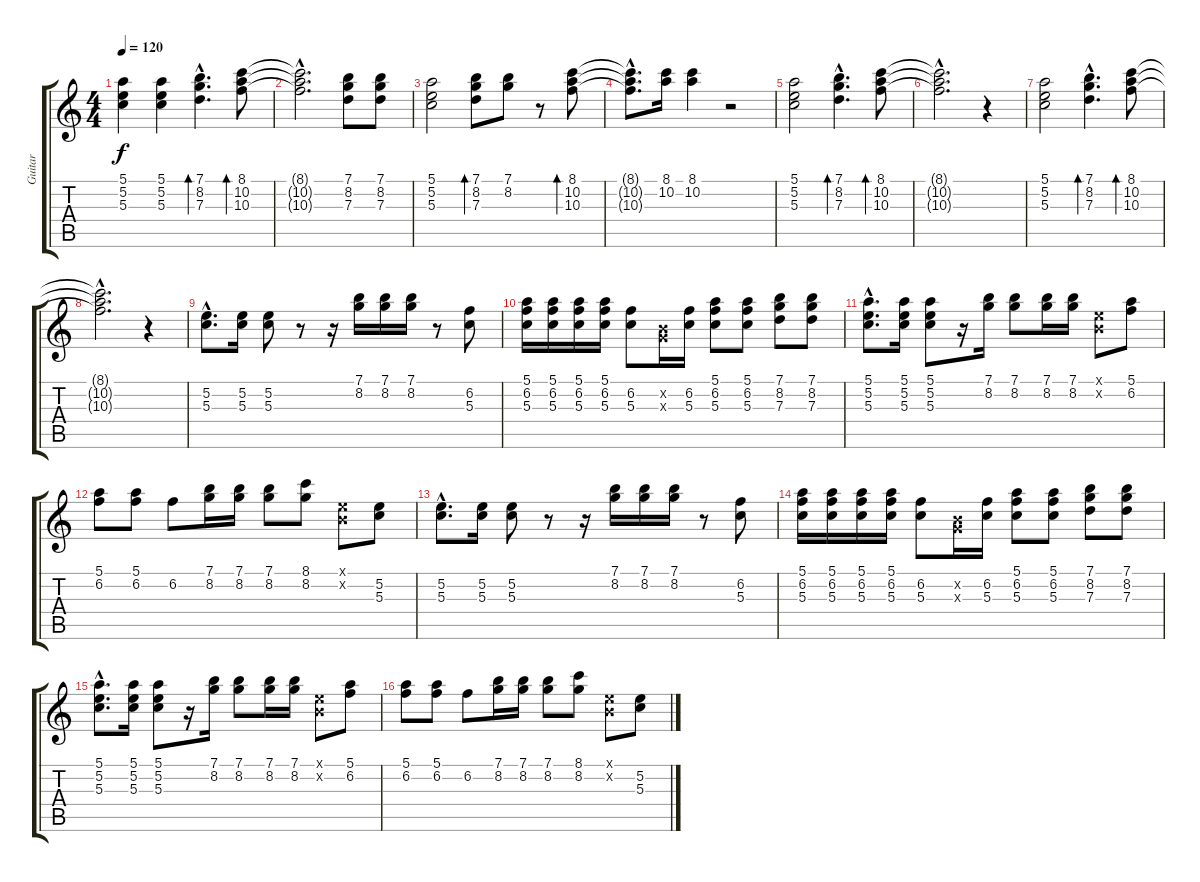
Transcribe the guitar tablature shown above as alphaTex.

\track ("Guitar" "Guitar") {instrument electricguitarclean}
\staff {score tabs}
\tuning (E4 B3 G3 D3 A2 E2) {hide}
\ts (4 4)
\tempo 120
\clef g2
\ks c
(5.1 5.2 5.3).4{dy f} (5.1 5.2 5.3).4 (7.1{hac} 8.2{hac} 7.3{hac}).4{d bd 480} (8.1 10.2 10.3).8{bd 480} |
(8.1{hac t} 10.2{hac t} 10.3{hac t}).2{d} (7.1 8.2 7.3).8 (7.1 8.2 7.3).8 |
(5.1 5.2 5.3).2 (7.1 8.2 7.3).8{bd 480} (7.1 8.2).8 r.8 (8.1 10.2 10.3).8{bd 480} |
(8.1{hac t} 10.2{hac t} 10.3{hac t}).8{d} (8.1 10.2).16 (8.1 10.2).4 r.2 |
(5.1 5.2 5.3).2 (7.1{hac} 8.2{hac} 7.3{hac}).4{d bd 480} (8.1 10.2 10.3).8{bd 480} |
(8.1{hac t} 10.2{hac t} 10.3{hac t}).2{d} r.4 |
(5.1 5.2 5.3).2 (7.1{hac} 8.2{hac} 7.3{hac}).4{d bd 480} (8.1 10.2 10.3).8{bd 480} |
(8.1{hac t} 10.2{hac t} 10.3{hac t}).2{d} r.4 |
(5.2{hac} 5.3{hac}).8{d} (5.2 5.3).16 (5.2 5.3).8 r.8 r.16 (7.1 8.2).16 (7.1 8.2).16 (7.1 8.2).16 r.8 (6.2 5.3).8 |
(5.1 6.2 5.3).16 (5.1 6.2 5.3).16 (5.1 6.2 5.3).16 (5.1 6.2 5.3).16 (6.2 5.3).8 (0.2{x} 0.3{x}).16 (6.2 5.3).16 (5.1 6.2 5.3).8 (5.1 6.2 5.3).8 (7.1 8.2 7.3).8 (7.1 8.2 7.3).8 |
(5.1{hac} 5.2{hac} 5.3{hac}).8{d} (5.1 5.2 5.3).16 (5.1 5.2 5.3).8 r.16 (7.1 8.2).16 (7.1 8.2).8 (7.1 8.2).16 (7.1 8.2).16 (0.1{x} 0.2{x}).8 (5.1 6.2).8 |
(5.1 6.2).8 (5.1 6.2).8 6.2.8 (7.1 8.2).16 (7.1 8.2).16 (7.1 8.2).8 (8.1 8.2).8 (0.1{x} 0.2{x}).8 (5.2 5.3).8 |
(5.2{hac} 5.3{hac}).8{d} (5.2 5.3).16 (5.2 5.3).8 r.8 r.16 (7.1 8.2).16 (7.1 8.2).16 (7.1 8.2).16 r.8 (6.2 5.3).8 |
(5.1 6.2 5.3).16 (5.1 6.2 5.3).16 (5.1 6.2 5.3).16 (5.1 6.2 5.3).16 (6.2 5.3).8 (0.2{x} 0.3{x}).16 (6.2 5.3).16 (5.1 6.2 5.3).8 (5.1 6.2 5.3).8 (7.1 8.2 7.3).8 (7.1 8.2 7.3).8 |
(5.1{hac} 5.2{hac} 5.3{hac}).8{d} (5.1 5.2 5.3).16 (5.1 5.2 5.3).8 r.16 (7.1 8.2).16 (7.1 8.2).8 (7.1 8.2).16 (7.1 8.2).16 (0.1{x} 0.2{x}).8 (5.1 6.2).8 |
(5.1 6.2).8 (5.1 6.2).8 6.2.8 (7.1 8.2).16 (7.1 8.2).16 (7.1 8.2).8 (8.1 8.2).8 (0.1{x} 0.2{x}).8 (5.2 5.3).8
